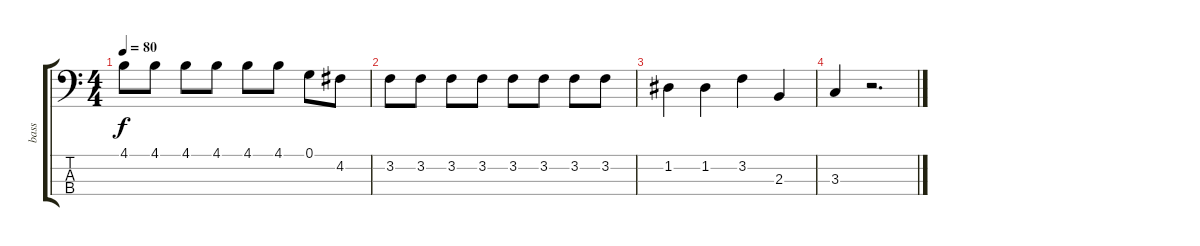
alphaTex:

\track ("bass" "bass") {instrument acousticbass}
\staff {score tabs}
\tuning (G2 D2 A1 E1) {hide}
\ts (4 4)
\tempo 80
\clef f4
\ks c
4.1.8{dy f} 4.1.8 4.1.8 4.1.8 4.1.8 4.1.8 0.1.8 4.2.8 |
3.2.8 3.2.8 3.2.8 3.2.8 3.2.8 3.2.8 3.2.8 3.2.8 |
1.2.4 1.2.4 3.2.4 2.3.4 |
3.3.4 r.2{d}
